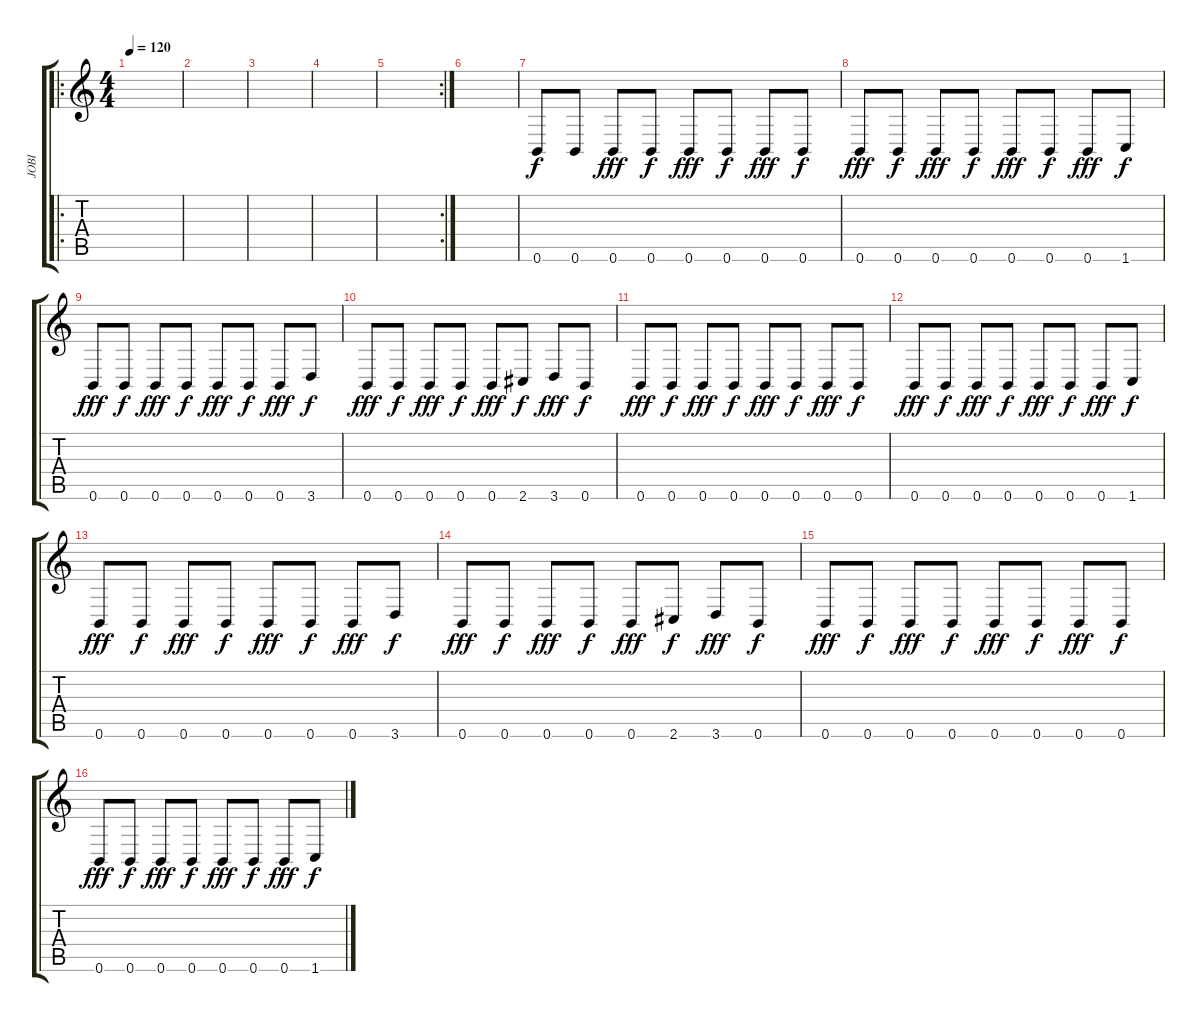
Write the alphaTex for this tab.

\track ("JOBI" "JOBI") {instrument distortionguitar}
\staff {score tabs}
\tuning (Db4 Ab3 E3 B2 Gb2 B1) {hide}
\ro
\ts (4 4)
\tempo 120
\clef g2
\ks c
|
|
|
|
\rc 2
|
|
0.6.8 0.6.8{dy f} 0.6.8{dy fff} 0.6.8{dy f} 0.6.8{dy fff} 0.6.8{dy f} 0.6.8{dy fff} 0.6.8{dy f} |
0.6.8{dy fff} 0.6.8{dy f} 0.6.8{dy fff} 0.6.8{dy f} 0.6.8{dy fff} 0.6.8{dy f} 0.6.8{dy fff} 1.6.8{dy f} |
0.6.8{dy fff} 0.6.8{dy f} 0.6.8{dy fff} 0.6.8{dy f} 0.6.8{dy fff} 0.6.8{dy f} 0.6.8{dy fff} 3.6.8{dy f} |
0.6.8{dy fff} 0.6.8{dy f} 0.6.8{dy fff} 0.6.8{dy f} 0.6.8{dy fff} 2.6.8{dy f} 3.6.8{dy fff} 0.6.8{dy f} |
0.6.8{dy fff} 0.6.8{dy f} 0.6.8{dy fff} 0.6.8{dy f} 0.6.8{dy fff} 0.6.8{dy f} 0.6.8{dy fff} 0.6.8{dy f} |
0.6.8{dy fff} 0.6.8{dy f} 0.6.8{dy fff} 0.6.8{dy f} 0.6.8{dy fff} 0.6.8{dy f} 0.6.8{dy fff} 1.6.8{dy f} |
0.6.8{dy fff} 0.6.8{dy f} 0.6.8{dy fff} 0.6.8{dy f} 0.6.8{dy fff} 0.6.8{dy f} 0.6.8{dy fff} 3.6.8{dy f} |
0.6.8{dy fff} 0.6.8{dy f} 0.6.8{dy fff} 0.6.8{dy f} 0.6.8{dy fff} 2.6.8{dy f} 3.6.8{dy fff} 0.6.8{dy f} |
0.6.8{dy fff} 0.6.8{dy f} 0.6.8{dy fff} 0.6.8{dy f} 0.6.8{dy fff} 0.6.8{dy f} 0.6.8{dy fff} 0.6.8{dy f} |
0.6.8{dy fff} 0.6.8{dy f} 0.6.8{dy fff} 0.6.8{dy f} 0.6.8{dy fff} 0.6.8{dy f} 0.6.8{dy fff} 1.6.8{dy f}
